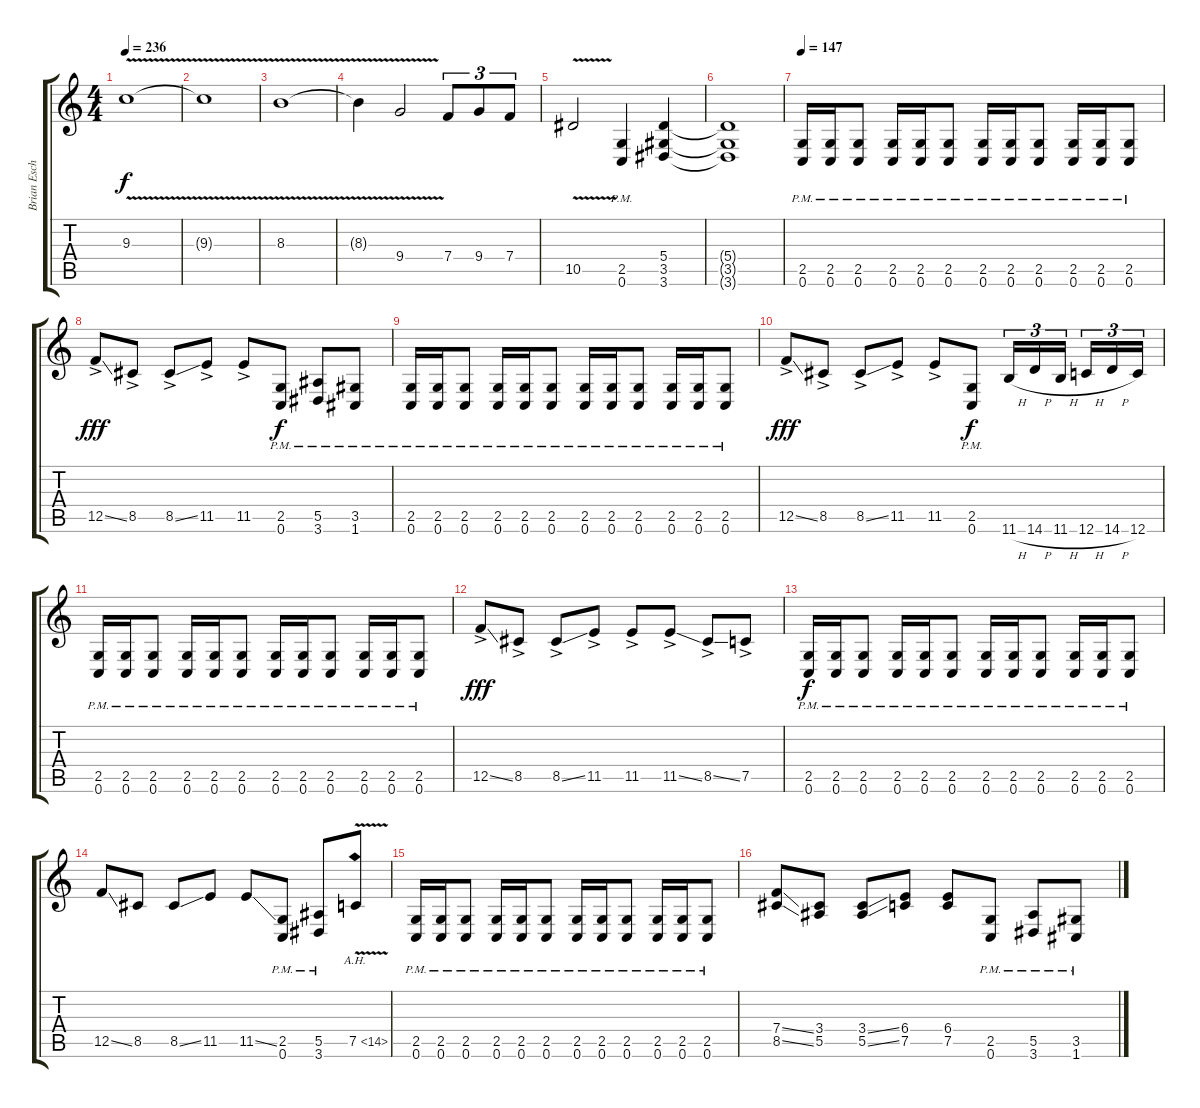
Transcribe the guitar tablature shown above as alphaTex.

\track ("Brian Eschbach (Guitar)" "Brian Esch") {instrument distortionguitar}
\staff {score tabs}
\tuning (C4 G3 Eb3 Bb2 F2 C2) {hide}
\ts (4 4)
\tempo 236
\clef g2
\ks c
9.3{v}.1{dy f} |
9.3{t}.1 |
8.3{v}.1 |
8.3{t}.4 9.4{v}.2 7.4.8{tu (3 2)} 9.4.8{tu (3 2)} 7.4.8{tu (3 2)} |
10.5{v}.2 (2.5{pm} 0.6{pm}).4 (5.4 3.5 3.6).4 |
(5.4{t} 3.5{t} 3.6{t}).1 |
\tempo 147
(2.5{pm} 0.6{pm}).16 (2.5{pm} 0.6{pm}).16 (2.5{pm} 0.6{pm}).8 (2.5{pm} 0.6{pm}).16 (2.5{pm} 0.6{pm}).16 (2.5{pm} 0.6{pm}).8 (2.5{pm} 0.6{pm}).16 (2.5{pm} 0.6{pm}).16 (2.5{pm} 0.6{pm}).8 (2.5{pm} 0.6{pm}).16 (2.5{pm} 0.6{pm}).16 (2.5{pm} 0.6{pm}).8 |
12.5{ss ac}.8{dy fff} 8.5{ac}.8 8.5{ss ac}.8 11.5{ac}.8 11.5{ac}.8 (2.5{pm} 0.6{pm}).8{dy f} (5.5{pm} 3.6{pm}).8 (3.5{pm} 1.6{pm}).8 |
(2.5{pm} 0.6{pm}).16 (2.5{pm} 0.6{pm}).16 (2.5{pm} 0.6{pm}).8 (2.5{pm} 0.6{pm}).16 (2.5{pm} 0.6{pm}).16 (2.5{pm} 0.6{pm}).8 (2.5{pm} 0.6{pm}).16 (2.5{pm} 0.6{pm}).16 (2.5{pm} 0.6{pm}).8 (2.5{pm} 0.6{pm}).16 (2.5{pm} 0.6{pm}).16 (2.5{pm} 0.6{pm}).8 |
12.5{ss ac}.8{dy fff} 8.5{ac}.8 8.5{ss ac}.8 11.5{ac}.8 11.5{ac}.8 (2.5{pm} 0.6{pm}).8{dy f} 11.6{h}.16{tu (3 2)} 14.6{h}.16{tu (3 2)} 11.6{h}.16{tu (3 2)} 12.6{h}.16{tu (3 2)} 14.6{h}.16{tu (3 2)} 12.6.16{tu (3 2)} |
(2.5{pm} 0.6{pm}).16 (2.5{pm} 0.6{pm}).16 (2.5{pm} 0.6{pm}).8 (2.5{pm} 0.6{pm}).16 (2.5{pm} 0.6{pm}).16 (2.5{pm} 0.6{pm}).8 (2.5{pm} 0.6{pm}).16 (2.5{pm} 0.6{pm}).16 (2.5{pm} 0.6{pm}).8 (2.5{pm} 0.6{pm}).16 (2.5{pm} 0.6{pm}).16 (2.5{pm} 0.6{pm}).8 |
12.5{ss ac}.8{dy fff} 8.5{ac}.8 8.5{ss ac}.8 11.5{ac}.8 11.5{ac}.8 11.5{ss ac}.8 8.5{ss ac}.8 7.5{ac}.8 |
(2.5{pm} 0.6{pm}).16{dy f} (2.5{pm} 0.6{pm}).16 (2.5{pm} 0.6{pm}).8 (2.5{pm} 0.6{pm}).16 (2.5{pm} 0.6{pm}).16 (2.5{pm} 0.6{pm}).8 (2.5{pm} 0.6{pm}).16 (2.5{pm} 0.6{pm}).16 (2.5{pm} 0.6{pm}).8 (2.5{pm} 0.6{pm}).16 (2.5{pm} 0.6{pm}).16 (2.5{pm} 0.6{pm}).8 |
12.5{ss}.8 8.5.8 8.5{ss}.8 11.5.8 11.5{ss}.8 (2.5{pm} 0.6{pm}).8 (5.5{pm} 3.6{pm}).8 7.5{ah 7 v}.8 |
(2.5{pm} 0.6{pm}).16 (2.5{pm} 0.6{pm}).16 (2.5{pm} 0.6{pm}).8 (2.5{pm} 0.6{pm}).16 (2.5{pm} 0.6{pm}).16 (2.5{pm} 0.6{pm}).8 (2.5{pm} 0.6{pm}).16 (2.5{pm} 0.6{pm}).16 (2.5{pm} 0.6{pm}).8 (2.5{pm} 0.6{pm}).16 (2.5{pm} 0.6{pm}).16 (2.5{pm} 0.6{pm}).8 |
(7.4{ss} 8.5{ss}).8 (3.4 5.5).8 (3.4{ss} 5.5{ss}).8 (6.4 7.5).8 (6.4 7.5).8 (2.5{pm} 0.6{pm}).8 (5.5{pm} 3.6{pm}).8 (3.5{pm} 1.6{pm}).8
